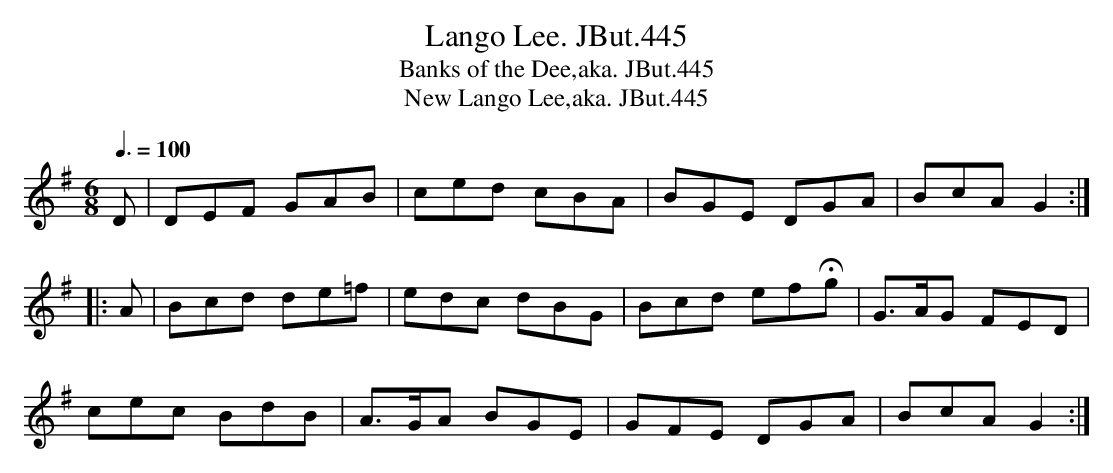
X:1
T:Lango Lee. JBut.445
T:Banks of the Dee,aka. JBut.445
T:New Lango Lee,aka. JBut.445
M:6/8
L:1/8
Q:3/8=100
K:G
D|DEF GAB|ced cBA|BGE DGA|BcA G2:|
|:A|Bcd de=f|edc dBG|Bcd efHg|G>AG FED|
cec BdB|A>GA BGE|GFE DGA|BcA G2:|
